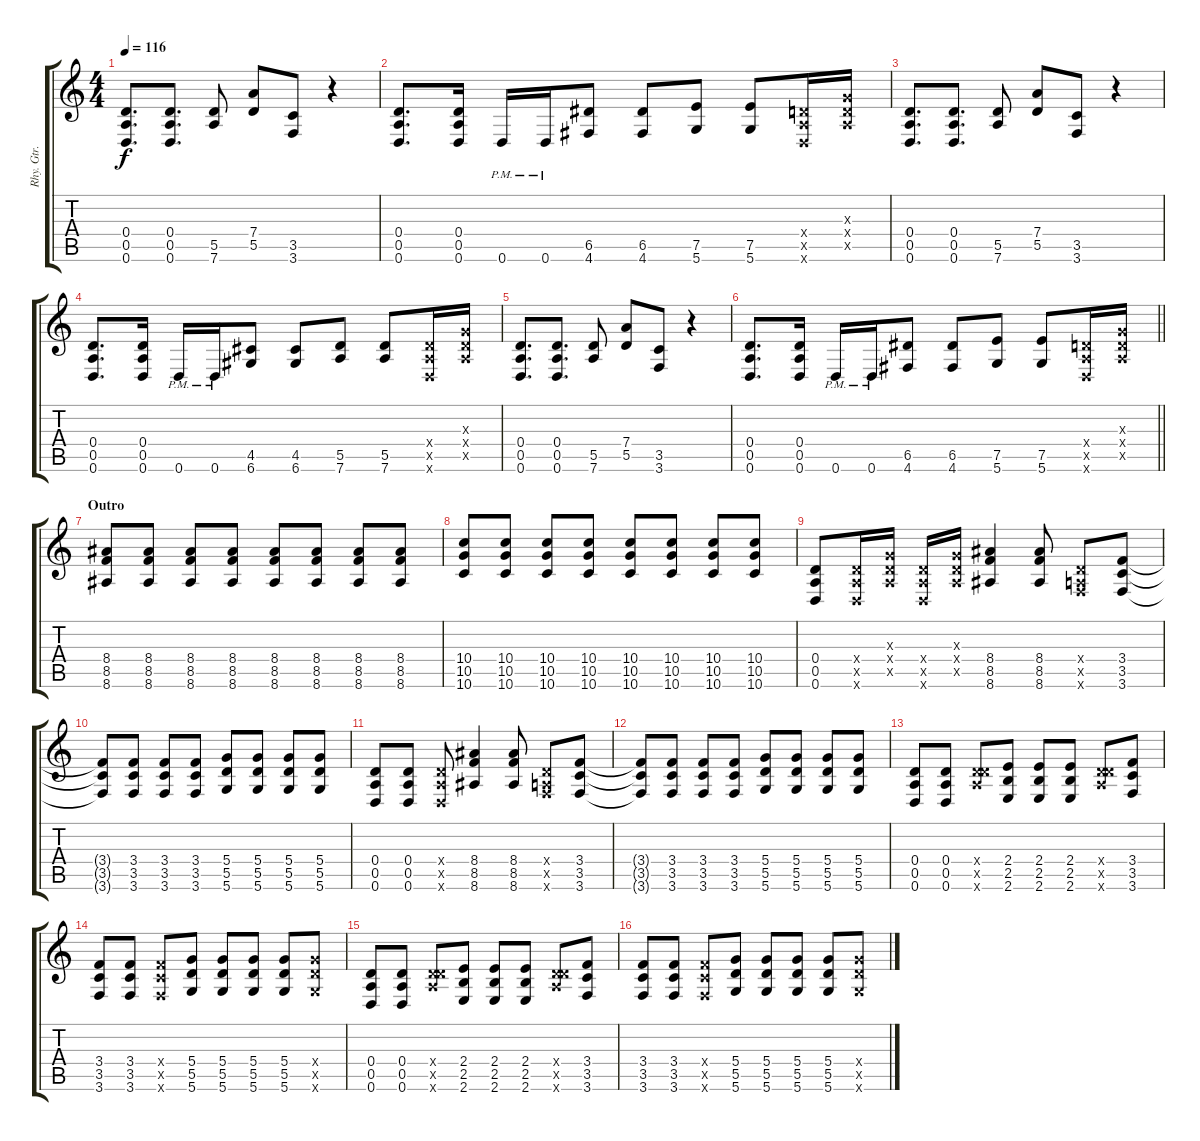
\track ("Rhy. Gtr. 1" "Rhy. Gtr. ") {instrument distortionguitar}
\staff {score tabs}
\tuning (E4 B3 G3 D3 A2 D2) {hide}
\ts (4 4)
\tempo 116
\clef g2
\ks c
(0.4 0.5 0.6).8{d dy f} (0.4 0.5 0.6).8{d} (5.5 7.6).8 (7.4 5.5).8 (3.5 3.6).8 r.4 |
(0.4 0.5 0.6).8{d} (0.4 0.5 0.6).16 0.6{pm}.16 0.6{pm}.16 (6.5 4.6).8 (6.5 4.6).8 (7.5 5.6).8 (7.5 5.6).8 (0.4{x} 0.5{x} 0.6{x}).16 (0.3{x} 0.4{x} 0.5{x}).16 |
(0.4 0.5 0.6).8{d} (0.4 0.5 0.6).8{d} (5.5 7.6).8 (7.4 5.5).8 (3.5 3.6).8 r.4 |
(0.4 0.5 0.6).8{d} (0.4 0.5 0.6).16 0.6{pm}.16 0.6{pm}.16 (4.5 6.6).8 (4.5 6.6).8 (5.5 7.6).8 (5.5 7.6).8 (0.4{x} 0.5{x} 0.6{x}).16 (0.3{x} 0.4{x} 0.5{x}).16 |
(0.4 0.5 0.6).8{d} (0.4 0.5 0.6).8{d} (5.5 7.6).8 (7.4 5.5).8 (3.5 3.6).8 r.4 |
\barLineRight lightlight
(0.4 0.5 0.6).8{d} (0.4 0.5 0.6).16 0.6{pm}.16 0.6{pm}.16 (6.5 4.6).8 (6.5 4.6).8 (7.5 5.6).8 (7.5 5.6).8 (0.4{x} 0.5{x} 0.6{x}).16 (0.3{x} 0.4{x} 0.5{x}).16 |
\section ("" "Outro")
(8.4 8.5 8.6).8 (8.4 8.5 8.6).8 (8.4 8.5 8.6).8 (8.4 8.5 8.6).8 (8.4 8.5 8.6).8 (8.4 8.5 8.6).8 (8.4 8.5 8.6).8 (8.4 8.5 8.6).8 |
(10.4 10.5 10.6).8 (10.4 10.5 10.6).8 (10.4 10.5 10.6).8 (10.4 10.5 10.6).8 (10.4 10.5 10.6).8 (10.4 10.5 10.6).8 (10.4 10.5 10.6).8 (10.4 10.5 10.6).8 |
(0.4 0.5 0.6).8 (0.4{x} 0.5{x} 0.6{x}).16 (0.3{x} 0.4{x} 0.5{x}).16 (0.4{x} 0.5{x} 0.6{x}).16 (0.3{x} 0.4{x} 0.5{x}).16 (8.4 8.5 8.6).4 (8.4 8.5 8.6).8 (0.4{x} 0.5{x} 3.6{x}).8 (3.4 3.5 3.6).8 |
(3.4{t} 3.5{t} 3.6{t}).8 (3.4 3.5 3.6).8 (3.4 3.5 3.6).8 (3.4 3.5 3.6).8 (5.4 5.5 5.6).8 (5.4 5.5 5.6).8 (5.4 5.5 5.6).8 (5.4 5.5 5.6).8 |
(0.4 0.5 0.6).8 (0.4 0.5 0.6).8 (0.4{x} 0.5{x} 0.6{x}).8 (8.4 8.5 8.6).4 (8.4 8.5 8.6).8 (0.4{x} 0.5{x} 3.6{x}).8 (3.4 3.5 3.6).8 |
(3.4{t} 3.5{t} 3.6{t}).8 (3.4 3.5 3.6).8 (3.4 3.5 3.6).8 (3.4 3.5 3.6).8 (5.4 5.5 5.6).8 (5.4 5.5 5.6).8 (5.4 5.5 5.6).8 (5.4 5.5 5.6).8 |
(0.4 0.5 0.6).8 (0.4 0.5 0.6).8 (0.4{x} 5.5{x} 7.6{x}).8 (2.4 2.5 2.6).8 (2.4 2.5 2.6).8 (2.4 2.5 2.6).8 (0.4{x} 5.5{x} 7.6{x}).8 (3.4 3.5 3.6).8 |
(3.4 3.5 3.6).8 (3.4 3.5 3.6).8 (3.4{x} 3.5{x} 3.6{x}).8 (5.4 5.5 5.6).8 (5.4 5.5 5.6).8 (5.4 5.5 5.6).8 (5.4 5.5 5.6).8 (5.4{x} 5.5{x} 5.6{x}).8 |
(0.4 0.5 0.6).8 (0.4 0.5 0.6).8 (0.4{x} 5.5{x} 7.6{x}).8 (2.4 2.5 2.6).8 (2.4 2.5 2.6).8 (2.4 2.5 2.6).8 (0.4{x} 5.5{x} 7.6{x}).8 (3.4 3.5 3.6).8 |
(3.4 3.5 3.6).8 (3.4 3.5 3.6).8 (3.4{x} 3.5{x} 3.6{x}).8 (5.4 5.5 5.6).8 (5.4 5.5 5.6).8 (5.4 5.5 5.6).8 (5.4 5.5 5.6).8 (5.4{x} 5.5{x} 5.6{x}).8
